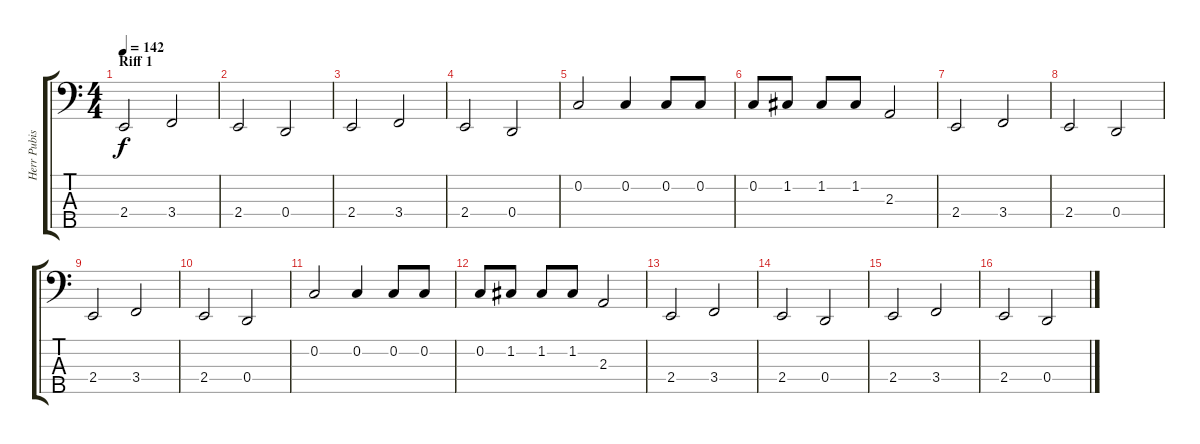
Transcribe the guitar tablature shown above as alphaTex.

\track ("Herr Pubis (Bassist Scum)" "Herr Pubis") {instrument electricbasspick}
\staff {score tabs}
\tuning (F2 C2 G1 D1 A0) {hide}
\ts (4 4)
\section ("" "Riff 1")
\tempo 142
\clef f4
\ks c
2.4.2{dy f} 3.4.2 |
2.4.2 0.4.2 |
2.4.2 3.4.2 |
2.4.2 0.4.2 |
0.2.2 0.2.4 0.2.8 0.2.8 |
0.2.8 1.2.8 1.2.8 1.2.8 2.3.2 |
2.4.2 3.4.2 |
2.4.2 0.4.2 |
2.4.2 3.4.2 |
2.4.2 0.4.2 |
0.2.2 0.2.4 0.2.8 0.2.8 |
0.2.8 1.2.8 1.2.8 1.2.8 2.3.2 |
2.4.2 3.4.2 |
2.4.2 0.4.2 |
2.4.2 3.4.2 |
2.4.2 0.4.2
